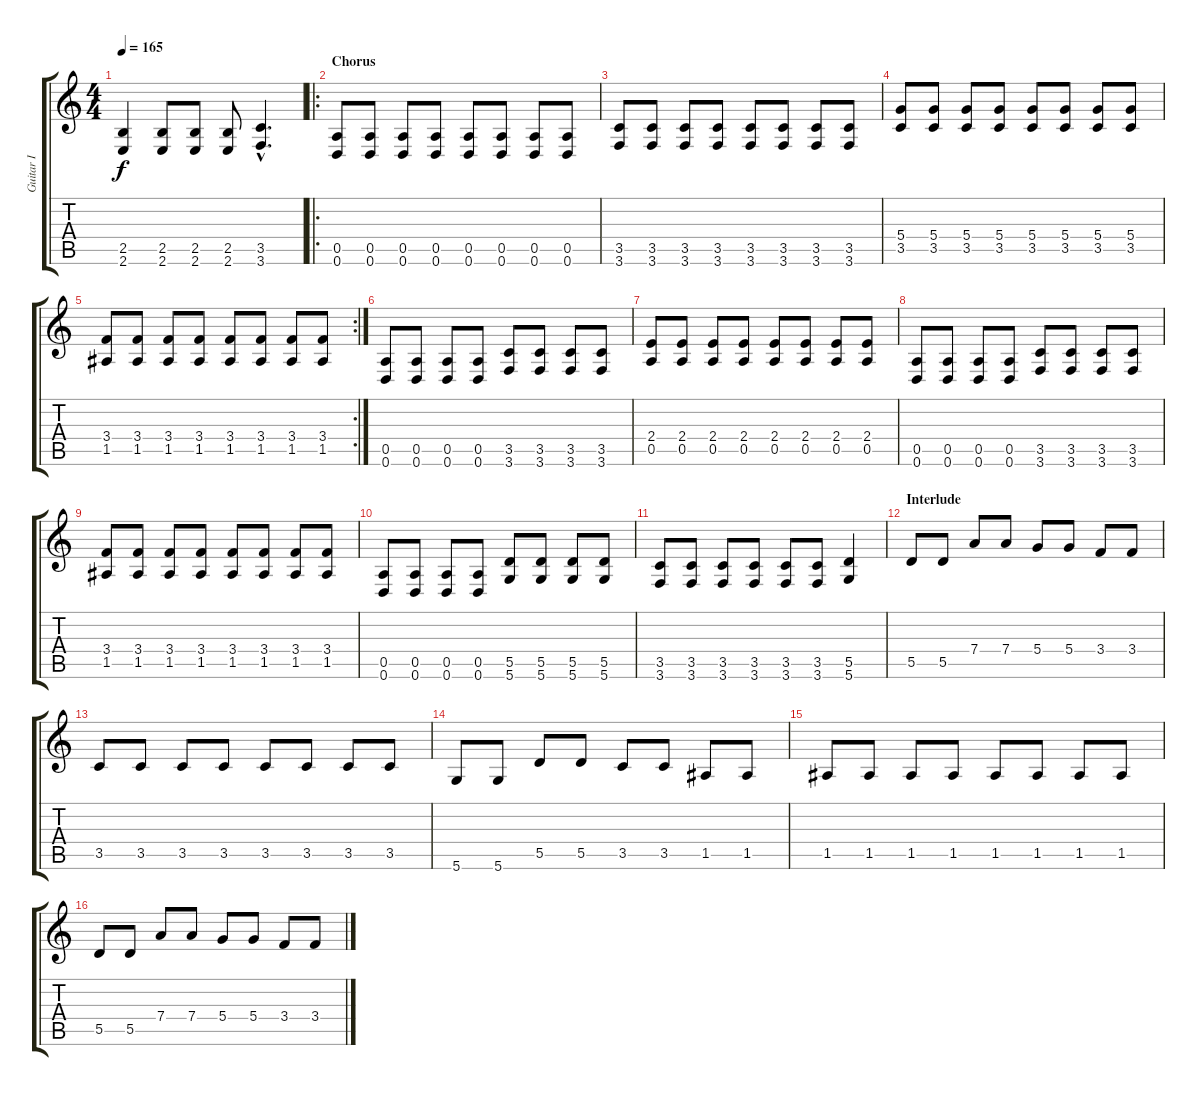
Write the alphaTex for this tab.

\track ("Guitar I" "Guitar I") {instrument distortionguitar}
\staff {score tabs}
\tuning (E4 B3 G3 D3 A2 D2) {hide}
\ts (4 4)
\tempo 165
\clef g2
\ks c
(2.5 2.6).4{dy f} (2.5 2.6).8 (2.5 2.6).8 (2.5 2.6).8 (3.5{hac} 3.6{hac}).4{d} |
\ro
\section ("" "Chorus")
(0.5 0.6).8 (0.5 0.6).8 (0.5 0.6).8 (0.5 0.6).8 (0.5 0.6).8 (0.5 0.6).8 (0.5 0.6).8 (0.5 0.6).8 |
(3.5 3.6).8 (3.5 3.6).8 (3.5 3.6).8 (3.5 3.6).8 (3.5 3.6).8 (3.5 3.6).8 (3.5 3.6).8 (3.5 3.6).8 |
(5.4 3.5).8 (5.4 3.5).8 (5.4 3.5).8 (5.4 3.5).8 (5.4 3.5).8 (5.4 3.5).8 (5.4 3.5).8 (5.4 3.5).8 |
\rc 2
(3.4 1.5).8 (3.4 1.5).8 (3.4 1.5).8 (3.4 1.5).8 (3.4 1.5).8 (3.4 1.5).8 (3.4 1.5).8 (3.4 1.5).8 |
(0.5 0.6).8 (0.5 0.6).8 (0.5 0.6).8 (0.5 0.6).8 (3.5 3.6).8 (3.5 3.6).8 (3.5 3.6).8 (3.5 3.6).8 |
(2.4 0.5).8 (2.4 0.5).8 (2.4 0.5).8 (2.4 0.5).8 (2.4 0.5).8 (2.4 0.5).8 (2.4 0.5).8 (2.4 0.5).8 |
(0.5 0.6).8 (0.5 0.6).8 (0.5 0.6).8 (0.5 0.6).8 (3.5 3.6).8 (3.5 3.6).8 (3.5 3.6).8 (3.5 3.6).8 |
(3.4 1.5).8 (3.4 1.5).8 (3.4 1.5).8 (3.4 1.5).8 (3.4 1.5).8 (3.4 1.5).8 (3.4 1.5).8 (3.4 1.5).8 |
(0.5 0.6).8 (0.5 0.6).8 (0.5 0.6).8 (0.5 0.6).8 (5.5 5.6).8 (5.5 5.6).8 (5.5 5.6).8 (5.5 5.6).8 |
(3.5 3.6).8 (3.5 3.6).8 (3.5 3.6).8 (3.5 3.6).8 (3.5 3.6).8 (3.5 3.6).8 (5.5 5.6).4 |
\section ("" "Interlude")
5.5.8 5.5.8 7.4.8 7.4.8 5.4.8 5.4.8 3.4.8 3.4.8 |
3.5.8 3.5.8 3.5.8 3.5.8 3.5.8 3.5.8 3.5.8 3.5.8 |
5.6.8 5.6.8 5.5.8 5.5.8 3.5.8 3.5.8 1.5.8 1.5.8 |
1.5.8 1.5.8 1.5.8 1.5.8 1.5.8 1.5.8 1.5.8 1.5.8 |
5.5.8 5.5.8 7.4.8 7.4.8 5.4.8 5.4.8 3.4.8 3.4.8
